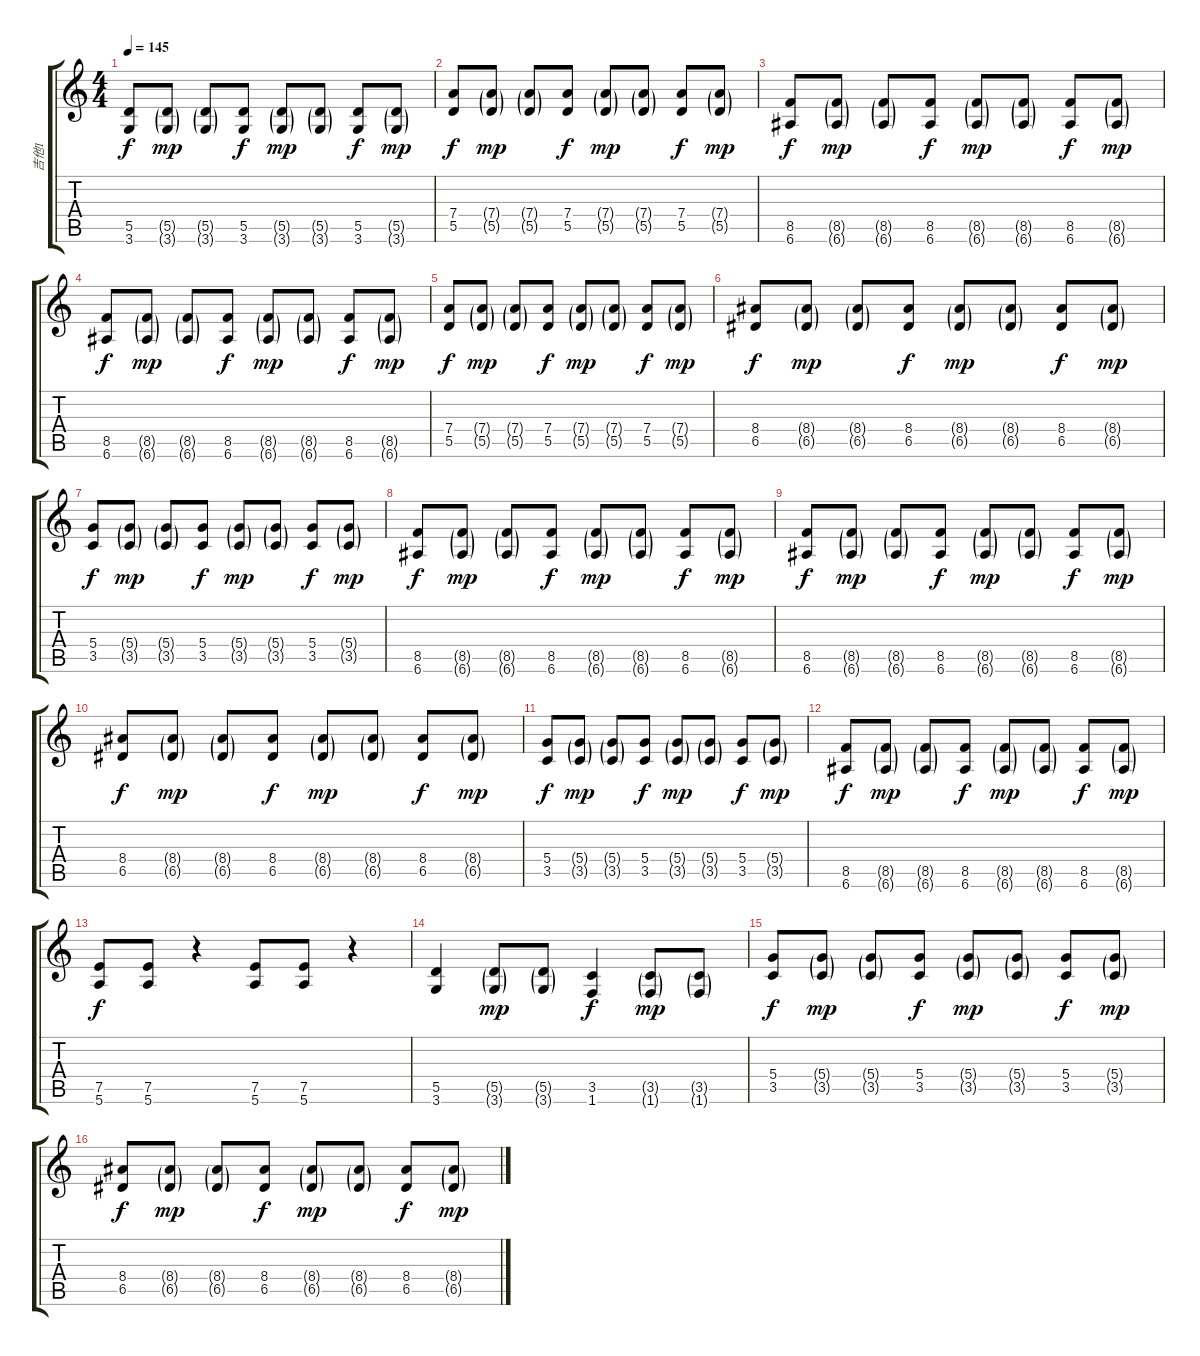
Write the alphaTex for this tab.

\track ("吉他1" "吉他1") {instrument distortionguitar}
\staff {score tabs}
\tuning (E4 B3 G3 D3 A2 E2) {hide}
\ts (4 4)
\tempo 145
\clef g2
\ks c
(5.5 3.6).8{dy f} (5.5{g} 3.6{g}).8{dy mp} (5.5{g} 3.6{g}).8 (5.5 3.6).8{dy f} (5.5{g} 3.6{g}).8{dy mp} (5.5{g} 3.6{g}).8 (5.5 3.6).8{dy f} (5.5{g} 3.6{g}).8{dy mp} |
(7.4 5.5).8{dy f} (7.4{g} 5.5{g}).8{dy mp} (7.4{g} 5.5{g}).8 (7.4 5.5).8{dy f} (7.4{g} 5.5{g}).8{dy mp} (7.4{g} 5.5{g}).8 (7.4 5.5).8{dy f} (7.4{g} 5.5{g}).8{dy mp} |
(8.5 6.6).8{dy f} (8.5{g} 6.6{g}).8{dy mp} (8.5{g} 6.6{g}).8 (8.5 6.6).8{dy f} (8.5{g} 6.6{g}).8{dy mp} (8.5{g} 6.6{g}).8 (8.5 6.6).8{dy f} (8.5{g} 6.6{g}).8{dy mp} |
(8.5 6.6).8{dy f} (8.5{g} 6.6{g}).8{dy mp} (8.5{g} 6.6{g}).8 (8.5 6.6).8{dy f} (8.5{g} 6.6{g}).8{dy mp} (8.5{g} 6.6{g}).8 (8.5 6.6).8{dy f} (8.5{g} 6.6{g}).8{dy mp} |
(7.4 5.5).8{dy f} (7.4{g} 5.5{g}).8{dy mp} (7.4{g} 5.5{g}).8 (7.4 5.5).8{dy f} (7.4{g} 5.5{g}).8{dy mp} (7.4{g} 5.5{g}).8 (7.4 5.5).8{dy f} (7.4{g} 5.5{g}).8{dy mp} |
(8.4 6.5).8{dy f} (8.4{g} 6.5{g}).8{dy mp} (8.4{g} 6.5{g}).8 (8.4 6.5).8{dy f} (8.4{g} 6.5{g}).8{dy mp} (8.4{g} 6.5{g}).8 (8.4 6.5).8{dy f} (8.4{g} 6.5{g}).8{dy mp} |
(5.4 3.5).8{dy f} (5.4{g} 3.5{g}).8{dy mp} (5.4{g} 3.5{g}).8 (5.4 3.5).8{dy f} (5.4{g} 3.5{g}).8{dy mp} (5.4{g} 3.5{g}).8 (5.4 3.5).8{dy f} (5.4{g} 3.5{g}).8{dy mp} |
(8.5 6.6).8{dy f} (8.5{g} 6.6{g}).8{dy mp} (8.5{g} 6.6{g}).8 (8.5 6.6).8{dy f} (8.5{g} 6.6{g}).8{dy mp} (8.5{g} 6.6{g}).8 (8.5 6.6).8{dy f} (8.5{g} 6.6{g}).8{dy mp} |
(8.5 6.6).8{dy f} (8.5{g} 6.6{g}).8{dy mp} (8.5{g} 6.6{g}).8 (8.5 6.6).8{dy f} (8.5{g} 6.6{g}).8{dy mp} (8.5{g} 6.6{g}).8 (8.5 6.6).8{dy f} (8.5{g} 6.6{g}).8{dy mp} |
(8.4 6.5).8{dy f} (8.4{g} 6.5{g}).8{dy mp} (8.4{g} 6.5{g}).8 (8.4 6.5).8{dy f} (8.4{g} 6.5{g}).8{dy mp} (8.4{g} 6.5{g}).8 (8.4 6.5).8{dy f} (8.4{g} 6.5{g}).8{dy mp} |
(5.4 3.5).8{dy f} (5.4{g} 3.5{g}).8{dy mp} (5.4{g} 3.5{g}).8 (5.4 3.5).8{dy f} (5.4{g} 3.5{g}).8{dy mp} (5.4{g} 3.5{g}).8 (5.4 3.5).8{dy f} (5.4{g} 3.5{g}).8{dy mp} |
(8.5 6.6).8{dy f} (8.5{g} 6.6{g}).8{dy mp} (8.5{g} 6.6{g}).8 (8.5 6.6).8{dy f} (8.5{g} 6.6{g}).8{dy mp} (8.5{g} 6.6{g}).8 (8.5 6.6).8{dy f} (8.5{g} 6.6{g}).8{dy mp} |
(7.5 5.6).8{dy f} (7.5 5.6).8 r.4 (7.5 5.6).8 (7.5 5.6).8 r.4 |
(5.5 3.6).4 (5.5{g} 3.6{g}).8{dy mp} (5.5{g} 3.6{g}).8 (3.5 1.6).4{dy f} (3.5{g} 1.6{g}).8{dy mp} (3.5{g} 1.6{g}).8 |
(5.4 3.5).8{dy f} (5.4{g} 3.5{g}).8{dy mp} (5.4{g} 3.5{g}).8 (5.4 3.5).8{dy f} (5.4{g} 3.5{g}).8{dy mp} (5.4{g} 3.5{g}).8 (5.4 3.5).8{dy f} (5.4{g} 3.5{g}).8{dy mp} |
(8.4 6.5).8{dy f} (8.4{g} 6.5{g}).8{dy mp} (8.4{g} 6.5{g}).8 (8.4 6.5).8{dy f} (8.4{g} 6.5{g}).8{dy mp} (8.4{g} 6.5{g}).8 (8.4 6.5).8{dy f} (8.4{g} 6.5{g}).8{dy mp}
